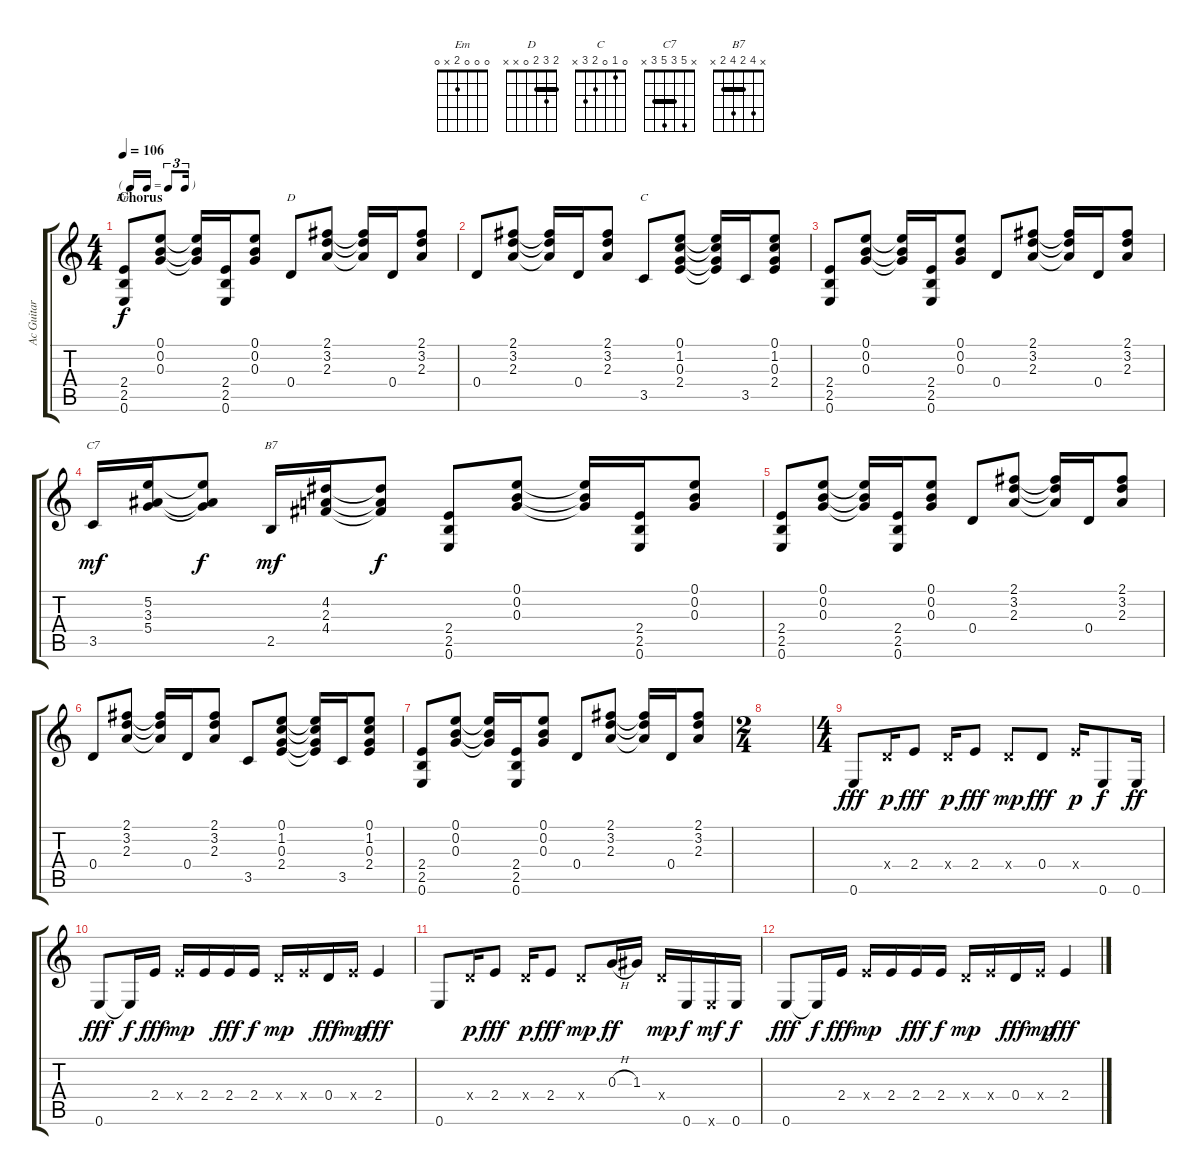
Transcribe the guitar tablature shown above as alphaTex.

\track ("Ac Guitar (Amp)" "Ac Guitar ") {instrument electricguitarclean}
\staff {score tabs}
\tuning (E4 B3 G3 D3 A2 E2) {hide}
\chord ("Em" 0 0 0 2 x 0)
\chord ("D" 2 3 2 0 x x) {barre 2}
\chord ("C" 0 1 0 2 3 x)
\chord ("C7" x 5 3 5 3 x) {barre 3}
\chord ("B7" x 4 2 4 2 x) {barre 2}
\ts (4 4)
\tf triplet16th
\section ("" "Chorus")
\tempo 106
\clef g2
\ks c
(2.4 2.5 0.6).8{ch "Em" dy f} (0.1 0.2 0.3).8 (0.1{t} 0.2{t} 0.3{t}).16 (2.4 2.5 0.6).16 (0.1 0.2 0.3).8 0.4.8{ch "D"} (2.1 3.2 2.3).8 (2.1{t} 3.2{t} 2.3{t}).16 0.4.16 (2.1 3.2 2.3).8 |
0.4.8 (2.1 3.2 2.3).8 (2.1{t} 3.2{t} 2.3{t}).16 0.4.16 (2.1 3.2 2.3).8 3.5.8{ch "C"} (0.1 1.2 0.3 2.4).8 (0.1{t} 1.2{t} 0.3{t} 2.4{t}).16 3.5.16 (0.1 1.2 0.3 2.4).8 |
(2.4 2.5 0.6).8 (0.1 0.2 0.3).8 (0.1{t} 0.2{t} 0.3{t}).16 (2.4 2.5 0.6).16 (0.1 0.2 0.3).8 0.4.8 (2.1 3.2 2.3).8 (2.1{t} 3.2{t} 2.3{t}).16 0.4.16 (2.1 3.2 2.3).8 |
3.5.16{ch "C7" dy mf} (5.2 3.3 5.4).16 (5.2{t} 3.3{t} 5.4{t}).8{dy f} 2.5.16{ch "B7" dy mf} (4.2 2.3 4.4).16 (4.2{t} 2.3{t} 4.4{t}).8{dy f} (2.4 2.5 0.6).8 (0.1 0.2 0.3).8 (0.1{t} 0.2{t} 0.3{t}).16 (2.4 2.5 0.6).16 (0.1 0.2 0.3).8 |
(2.4 2.5 0.6).8 (0.1 0.2 0.3).8 (0.1{t} 0.2{t} 0.3{t}).16 (2.4 2.5 0.6).16 (0.1 0.2 0.3).8 0.4.8 (2.1 3.2 2.3).8 (2.1{t} 3.2{t} 2.3{t}).16 0.4.16 (2.1 3.2 2.3).8 |
0.4.8 (2.1 3.2 2.3).8 (2.1{t} 3.2{t} 2.3{t}).16 0.4.16 (2.1 3.2 2.3).8 3.5.8 (0.1 1.2 0.3 2.4).8 (0.1{t} 1.2{t} 0.3{t} 2.4{t}).16 3.5.16 (0.1 1.2 0.3 2.4).8 |
(2.4 2.5 0.6).8 (0.1 0.2 0.3).8 (0.1{t} 0.2{t} 0.3{t}).16 (2.4 2.5 0.6).16 (0.1 0.2 0.3).8 0.4.8 (2.1 3.2 2.3).8 (2.1{t} 3.2{t} 2.3{t}).16 0.4.16 (2.1 3.2 2.3).8 |
\ts (2 4)
|
\ts (4 4)
0.6.8{dy fff} 0.4{x}.16{dy p} 2.4.8{dy fff} 0.4{x}.16{dy p} 2.4.8{dy fff} 0.4{x}.8{dy mp} 0.4.8{dy fff} 2.4{x}.16{dy p} 0.6.8{dy f} 0.6.16{dy ff} |
0.6.8{dy fff} 0.6{t}.16{dy f} 2.4.16{dy fff} 2.4{x}.16{dy mp} 2.4.16 2.4.16{dy fff} 2.4.16{dy f} 0.4{x}.16{dy mp} 2.4{x}.16 0.4.16{dy fff} 2.4{x}.16{dy mp} 2.4.4{dy fff} |
0.6.8 0.4{x}.16{dy p} 2.4.8{dy fff} 0.4{x}.16{dy p} 2.4.8{dy fff} 0.4{x}.8{dy mp} 0.3{h}.16{dy ff} 1.3.16 0.4{x}.16{dy mp} 0.6.16{dy f} 0.6{x}.16{dy mf} 0.6.16{dy f} |
0.6.8{dy fff} 0.6{t}.16{dy f} 2.4.16{dy fff} 2.4{x}.16{dy mp} 2.4.16 2.4.16{dy fff} 2.4.16{dy f} 0.4{x}.16{dy mp} 2.4{x}.16 0.4.16{dy fff} 2.4{x}.16{dy mp} 2.4.4{dy fff}
